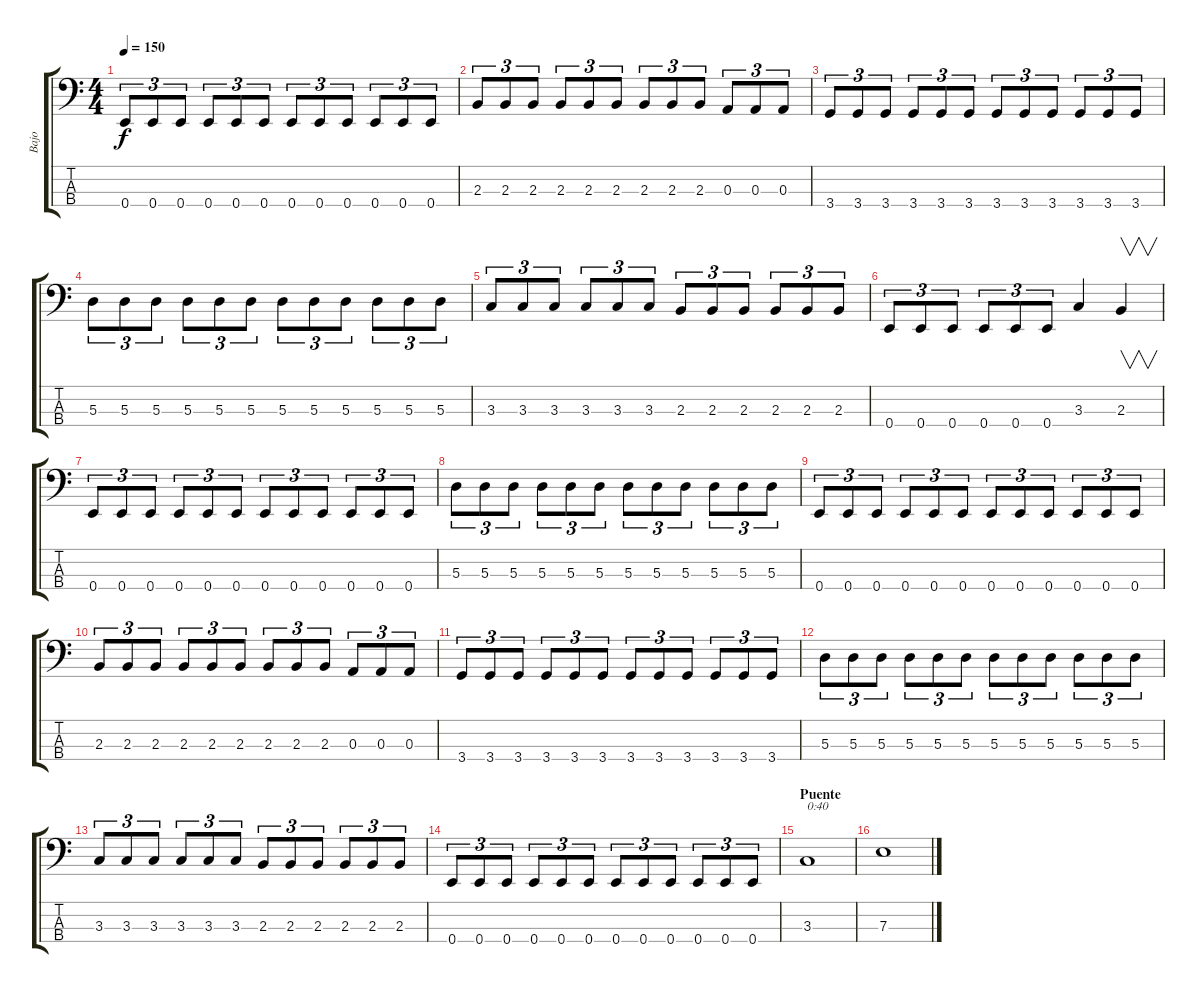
\track ("Bajo" "Bajo") {instrument electricbassfinger}
\staff {score tabs}
\tuning (G2 D2 A1 E1) {hide}
\ts (4 4)
\tempo 150
\clef f4
\ks c
0.4.8{tu (3 2) dy f} 0.4.8{tu (3 2)} 0.4.8{tu (3 2)} 0.4.8{tu (3 2)} 0.4.8{tu (3 2)} 0.4.8{tu (3 2)} 0.4.8{tu (3 2)} 0.4.8{tu (3 2)} 0.4.8{tu (3 2)} 0.4.8{tu (3 2)} 0.4.8{tu (3 2)} 0.4.8{tu (3 2)} |
2.3.8{tu (3 2)} 2.3.8{tu (3 2)} 2.3.8{tu (3 2)} 2.3.8{tu (3 2)} 2.3.8{tu (3 2)} 2.3.8{tu (3 2)} 2.3.8{tu (3 2)} 2.3.8{tu (3 2)} 2.3.8{tu (3 2)} 0.3.8{tu (3 2)} 0.3.8{tu (3 2)} 0.3.8{tu (3 2)} |
3.4.8{tu (3 2)} 3.4.8{tu (3 2)} 3.4.8{tu (3 2)} 3.4.8{tu (3 2)} 3.4.8{tu (3 2)} 3.4.8{tu (3 2)} 3.4.8{tu (3 2)} 3.4.8{tu (3 2)} 3.4.8{tu (3 2)} 3.4.8{tu (3 2)} 3.4.8{tu (3 2)} 3.4.8{tu (3 2)} |
5.3.8{tu (3 2)} 5.3.8{tu (3 2)} 5.3.8{tu (3 2)} 5.3.8{tu (3 2)} 5.3.8{tu (3 2)} 5.3.8{tu (3 2)} 5.3.8{tu (3 2)} 5.3.8{tu (3 2)} 5.3.8{tu (3 2)} 5.3.8{tu (3 2)} 5.3.8{tu (3 2)} 5.3.8{tu (3 2)} |
3.3.8{tu (3 2)} 3.3.8{tu (3 2)} 3.3.8{tu (3 2)} 3.3.8{tu (3 2)} 3.3.8{tu (3 2)} 3.3.8{tu (3 2)} 2.3.8{tu (3 2)} 2.3.8{tu (3 2)} 2.3.8{tu (3 2)} 2.3.8{tu (3 2)} 2.3.8{tu (3 2)} 2.3.8{tu (3 2)} |
0.4.8{tu (3 2)} 0.4.8{tu (3 2)} 0.4.8{tu (3 2)} 0.4.8{tu (3 2)} 0.4.8{tu (3 2)} 0.4.8{tu (3 2)} 3.3.4 2.3.4{v} |
0.4.8{tu (3 2)} 0.4.8{tu (3 2)} 0.4.8{tu (3 2)} 0.4.8{tu (3 2)} 0.4.8{tu (3 2)} 0.4.8{tu (3 2)} 0.4.8{tu (3 2)} 0.4.8{tu (3 2)} 0.4.8{tu (3 2)} 0.4.8{tu (3 2)} 0.4.8{tu (3 2)} 0.4.8{tu (3 2)} |
5.3.8{tu (3 2)} 5.3.8{tu (3 2)} 5.3.8{tu (3 2)} 5.3.8{tu (3 2)} 5.3.8{tu (3 2)} 5.3.8{tu (3 2)} 5.3.8{tu (3 2)} 5.3.8{tu (3 2)} 5.3.8{tu (3 2)} 5.3.8{tu (3 2)} 5.3.8{tu (3 2)} 5.3.8{tu (3 2)} |
0.4.8{tu (3 2)} 0.4.8{tu (3 2)} 0.4.8{tu (3 2)} 0.4.8{tu (3 2)} 0.4.8{tu (3 2)} 0.4.8{tu (3 2)} 0.4.8{tu (3 2)} 0.4.8{tu (3 2)} 0.4.8{tu (3 2)} 0.4.8{tu (3 2)} 0.4.8{tu (3 2)} 0.4.8{tu (3 2)} |
2.3.8{tu (3 2)} 2.3.8{tu (3 2)} 2.3.8{tu (3 2)} 2.3.8{tu (3 2)} 2.3.8{tu (3 2)} 2.3.8{tu (3 2)} 2.3.8{tu (3 2)} 2.3.8{tu (3 2)} 2.3.8{tu (3 2)} 0.3.8{tu (3 2)} 0.3.8{tu (3 2)} 0.3.8{tu (3 2)} |
3.4.8{tu (3 2)} 3.4.8{tu (3 2)} 3.4.8{tu (3 2)} 3.4.8{tu (3 2)} 3.4.8{tu (3 2)} 3.4.8{tu (3 2)} 3.4.8{tu (3 2)} 3.4.8{tu (3 2)} 3.4.8{tu (3 2)} 3.4.8{tu (3 2)} 3.4.8{tu (3 2)} 3.4.8{tu (3 2)} |
5.3.8{tu (3 2)} 5.3.8{tu (3 2)} 5.3.8{tu (3 2)} 5.3.8{tu (3 2)} 5.3.8{tu (3 2)} 5.3.8{tu (3 2)} 5.3.8{tu (3 2)} 5.3.8{tu (3 2)} 5.3.8{tu (3 2)} 5.3.8{tu (3 2)} 5.3.8{tu (3 2)} 5.3.8{tu (3 2)} |
3.3.8{tu (3 2)} 3.3.8{tu (3 2)} 3.3.8{tu (3 2)} 3.3.8{tu (3 2)} 3.3.8{tu (3 2)} 3.3.8{tu (3 2)} 2.3.8{tu (3 2)} 2.3.8{tu (3 2)} 2.3.8{tu (3 2)} 2.3.8{tu (3 2)} 2.3.8{tu (3 2)} 2.3.8{tu (3 2)} |
0.4.8{tu (3 2)} 0.4.8{tu (3 2)} 0.4.8{tu (3 2)} 0.4.8{tu (3 2)} 0.4.8{tu (3 2)} 0.4.8{tu (3 2)} 0.4.8{tu (3 2)} 0.4.8{tu (3 2)} 0.4.8{tu (3 2)} 0.4.8{tu (3 2)} 0.4.8{tu (3 2)} 0.4.8{tu (3 2)} |
\section ("" "Puente")
3.3.1{txt "0:40"} |
7.3.1
